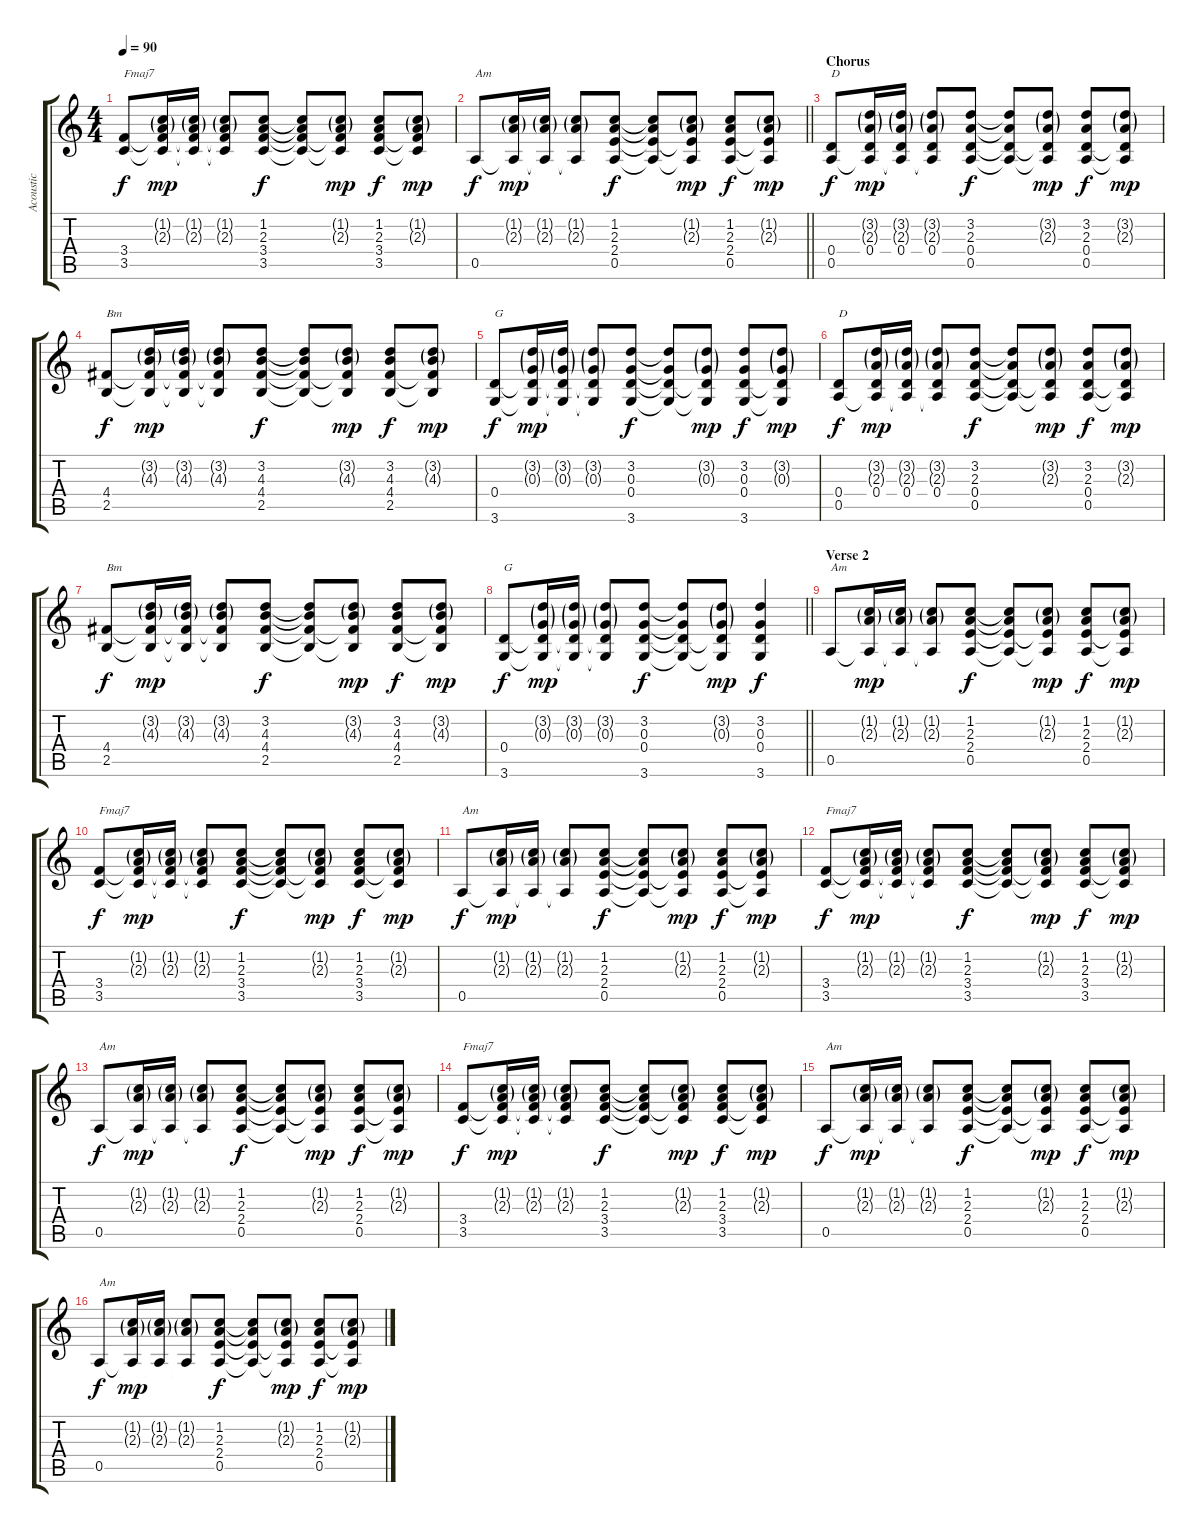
\track ("Acoustic" "Acoustic") {instrument acousticguitarsteel}
\staff {score tabs}
\tuning (E4 B3 G3 D3 A2 E2) {hide}
\ts (4 4)
\tempo 90
\clef g2
\ks c
(3.4 3.5).8{txt "Fmaj7" dy f} (1.2{g} 2.3{g} 3.4{t} 3.5{t}).16{dy mp} (1.2{g} 2.3{g} 3.4{t} 3.5{t}).16 (1.2{g} 2.3{g} 3.4{t} 3.5{t}).8 (1.2 2.3 3.4 3.5).8{dy f} (1.2{t} 2.3{t} 3.4{t} 3.5{t}).8 (1.2{g} 2.3{g} 3.4{t} 3.5{t}).8{dy mp} (1.2 2.3 3.4 3.5).8{dy f} (1.2{g} 2.3{g} 3.4{t} 3.5{t}).8{dy mp} |
\barLineRight lightlight
0.5.8{txt "Am" dy f} (1.2{g} 2.3{g} 0.5{t}).16{dy mp} (1.2{g} 2.3{g} 0.5{t}).16 (1.2{g} 2.3{g} 0.5{t}).8 (1.2 2.3 2.4 0.5).8{dy f} (1.2{t} 2.3{t} 2.4{t} 0.5{t}).8 (1.2{g} 2.3{g} 2.4{t} 0.5{t}).8{dy mp} (1.2 2.3 2.4 0.5).8{dy f} (1.2{g} 2.3{g} 2.4{t} 0.5{t}).8{dy mp} |
\section ("" "Chorus")
(0.4 0.5).8{txt "D" dy f} (3.2{g} 2.3{g} 0.4 0.5{t}).16{dy mp} (3.2{g} 2.3{g} 0.4 0.5{t}).16 (3.2{g} 2.3{g} 0.4 0.5{t}).8 (3.2 2.3 0.4 0.5).8{dy f} (3.2{t} 2.3{t} 0.4{t} 0.5{t}).8 (3.2{g} 2.3{g} 0.4{t} 0.5{t}).8{dy mp} (3.2 2.3 0.4 0.5).8{dy f} (3.2{g} 2.3{g} 0.4{t} 0.5{t}).8{dy mp} |
(4.4 2.5).8{txt "Bm" dy f} (3.2{g} 4.3{g} 4.4{t} 2.5{t}).16{dy mp} (3.2{g} 4.3{g} 4.4{t} 2.5{t}).16 (3.2{g} 4.3{g} 4.4{t} 2.5{t}).8 (3.2 4.3 4.4 2.5).8{dy f} (3.2{t} 4.3{t} 4.4{t} 2.5{t}).8 (3.2{g} 4.3{g} 4.4{t} 2.5{t}).8{dy mp} (3.2 4.3 4.4 2.5).8{dy f} (3.2{g} 4.3{g} 4.4{t} 2.5{t}).8{dy mp} |
(0.4 3.6).8{txt "G" dy f} (3.2{g} 0.3{g} 0.4{t} 3.6{t}).16{dy mp} (3.2{g} 0.3{g} 0.4{t} 3.6{t}).16 (3.2{g} 0.3{g} 0.4{t} 3.6{t}).8 (3.2 0.3 0.4 3.6).8{dy f} (3.2{t} 0.3{t} 0.4{t} 3.6{t}).8 (3.2{g} 0.3{g} 0.4{t} 3.6{t}).8{dy mp} (3.2 0.3 0.4 3.6).8{dy f} (3.2{g} 0.3{g} 0.4{t} 3.6{t}).8{dy mp} |
(0.4 0.5).8{txt "D" dy f} (3.2{g} 2.3{g} 0.4 0.5{t}).16{dy mp} (3.2{g} 2.3{g} 0.4 0.5{t}).16 (3.2{g} 2.3{g} 0.4 0.5{t}).8 (3.2 2.3 0.4 0.5).8{dy f} (3.2{t} 2.3{t} 0.4{t} 0.5{t}).8 (3.2{g} 2.3{g} 0.4{t} 0.5{t}).8{dy mp} (3.2 2.3 0.4 0.5).8{dy f} (3.2{g} 2.3{g} 0.4{t} 0.5{t}).8{dy mp} |
(4.4 2.5).8{txt "Bm" dy f} (3.2{g} 4.3{g} 4.4{t} 2.5{t}).16{dy mp} (3.2{g} 4.3{g} 4.4{t} 2.5{t}).16 (3.2{g} 4.3{g} 4.4{t} 2.5{t}).8 (3.2 4.3 4.4 2.5).8{dy f} (3.2{t} 4.3{t} 4.4{t} 2.5{t}).8 (3.2{g} 4.3{g} 4.4{t} 2.5{t}).8{dy mp} (3.2 4.3 4.4 2.5).8{dy f} (3.2{g} 4.3{g} 4.4{t} 2.5{t}).8{dy mp} |
\barLineRight lightlight
(0.4 3.6).8{txt "G" dy f} (3.2{g} 0.3{g} 0.4{t} 3.6{t}).16{dy mp} (3.2{g} 0.3{g} 0.4{t} 3.6{t}).16 (3.2{g} 0.3{g} 0.4{t} 3.6{t}).8 (3.2 0.3 0.4 3.6).8{dy f} (3.2{t} 0.3{t} 0.4{t} 3.6{t}).8 (3.2{g} 0.3{g} 0.4{t} 3.6{t}).8{dy mp} (3.2 0.3 0.4 3.6).4{dy f} |
\section ("" "Verse 2")
0.5.8{txt "Am"} (1.2{g} 2.3{g} 0.5{t}).16{dy mp} (1.2{g} 2.3{g} 0.5{t}).16 (1.2{g} 2.3{g} 0.5{t}).8 (1.2 2.3 2.4 0.5).8{dy f} (1.2{t} 2.3{t} 2.4{t} 0.5{t}).8 (1.2{g} 2.3{g} 2.4{t} 0.5{t}).8{dy mp} (1.2 2.3 2.4 0.5).8{dy f} (1.2{g} 2.3{g} 2.4{t} 0.5{t}).8{dy mp} |
(3.4 3.5).8{txt "Fmaj7" dy f} (1.2{g} 2.3{g} 3.4{t} 3.5{t}).16{dy mp} (1.2{g} 2.3{g} 3.4{t} 3.5{t}).16 (1.2{g} 2.3{g} 3.4{t} 3.5{t}).8 (1.2 2.3 3.4 3.5).8{dy f} (1.2{t} 2.3{t} 3.4{t} 3.5{t}).8 (1.2{g} 2.3{g} 3.4{t} 3.5{t}).8{dy mp} (1.2 2.3 3.4 3.5).8{dy f} (1.2{g} 2.3{g} 3.4{t} 3.5{t}).8{dy mp} |
0.5.8{txt "Am" dy f} (1.2{g} 2.3{g} 0.5{t}).16{dy mp} (1.2{g} 2.3{g} 0.5{t}).16 (1.2{g} 2.3{g} 0.5{t}).8 (1.2 2.3 2.4 0.5).8{dy f} (1.2{t} 2.3{t} 2.4{t} 0.5{t}).8 (1.2{g} 2.3{g} 2.4{t} 0.5{t}).8{dy mp} (1.2 2.3 2.4 0.5).8{dy f} (1.2{g} 2.3{g} 2.4{t} 0.5{t}).8{dy mp} |
(3.4 3.5).8{txt "Fmaj7" dy f} (1.2{g} 2.3{g} 3.4{t} 3.5{t}).16{dy mp} (1.2{g} 2.3{g} 3.4{t} 3.5{t}).16 (1.2{g} 2.3{g} 3.4{t} 3.5{t}).8 (1.2 2.3 3.4 3.5).8{dy f} (1.2{t} 2.3{t} 3.4{t} 3.5{t}).8 (1.2{g} 2.3{g} 3.4{t} 3.5{t}).8{dy mp} (1.2 2.3 3.4 3.5).8{dy f} (1.2{g} 2.3{g} 3.4{t} 3.5{t}).8{dy mp} |
0.5.8{txt "Am" dy f} (1.2{g} 2.3{g} 0.5{t}).16{dy mp} (1.2{g} 2.3{g} 0.5{t}).16 (1.2{g} 2.3{g} 0.5{t}).8 (1.2 2.3 2.4 0.5).8{dy f} (1.2{t} 2.3{t} 2.4{t} 0.5{t}).8 (1.2{g} 2.3{g} 2.4{t} 0.5{t}).8{dy mp} (1.2 2.3 2.4 0.5).8{dy f} (1.2{g} 2.3{g} 2.4{t} 0.5{t}).8{dy mp} |
(3.4 3.5).8{txt "Fmaj7" dy f} (1.2{g} 2.3{g} 3.4{t} 3.5{t}).16{dy mp} (1.2{g} 2.3{g} 3.4{t} 3.5{t}).16 (1.2{g} 2.3{g} 3.4{t} 3.5{t}).8 (1.2 2.3 3.4 3.5).8{dy f} (1.2{t} 2.3{t} 3.4{t} 3.5{t}).8 (1.2{g} 2.3{g} 3.4{t} 3.5{t}).8{dy mp} (1.2 2.3 3.4 3.5).8{dy f} (1.2{g} 2.3{g} 3.4{t} 3.5{t}).8{dy mp} |
0.5.8{txt "Am" dy f} (1.2{g} 2.3{g} 0.5{t}).16{dy mp} (1.2{g} 2.3{g} 0.5{t}).16 (1.2{g} 2.3{g} 0.5{t}).8 (1.2 2.3 2.4 0.5).8{dy f} (1.2{t} 2.3{t} 2.4{t} 0.5{t}).8 (1.2{g} 2.3{g} 2.4{t} 0.5{t}).8{dy mp} (1.2 2.3 2.4 0.5).8{dy f} (1.2{g} 2.3{g} 2.4{t} 0.5{t}).8{dy mp} |
0.5.8{txt "Am" dy f} (1.2{g} 2.3{g} 0.5{t}).16{dy mp} (1.2{g} 2.3{g} 0.5{t}).16 (1.2{g} 2.3{g} 0.5{t}).8 (1.2 2.3 2.4 0.5).8{dy f} (1.2{t} 2.3{t} 2.4{t} 0.5{t}).8 (1.2{g} 2.3{g} 2.4{t} 0.5{t}).8{dy mp} (1.2 2.3 2.4 0.5).8{dy f} (1.2{g} 2.3{g} 2.4{t} 0.5{t}).8{dy mp}
